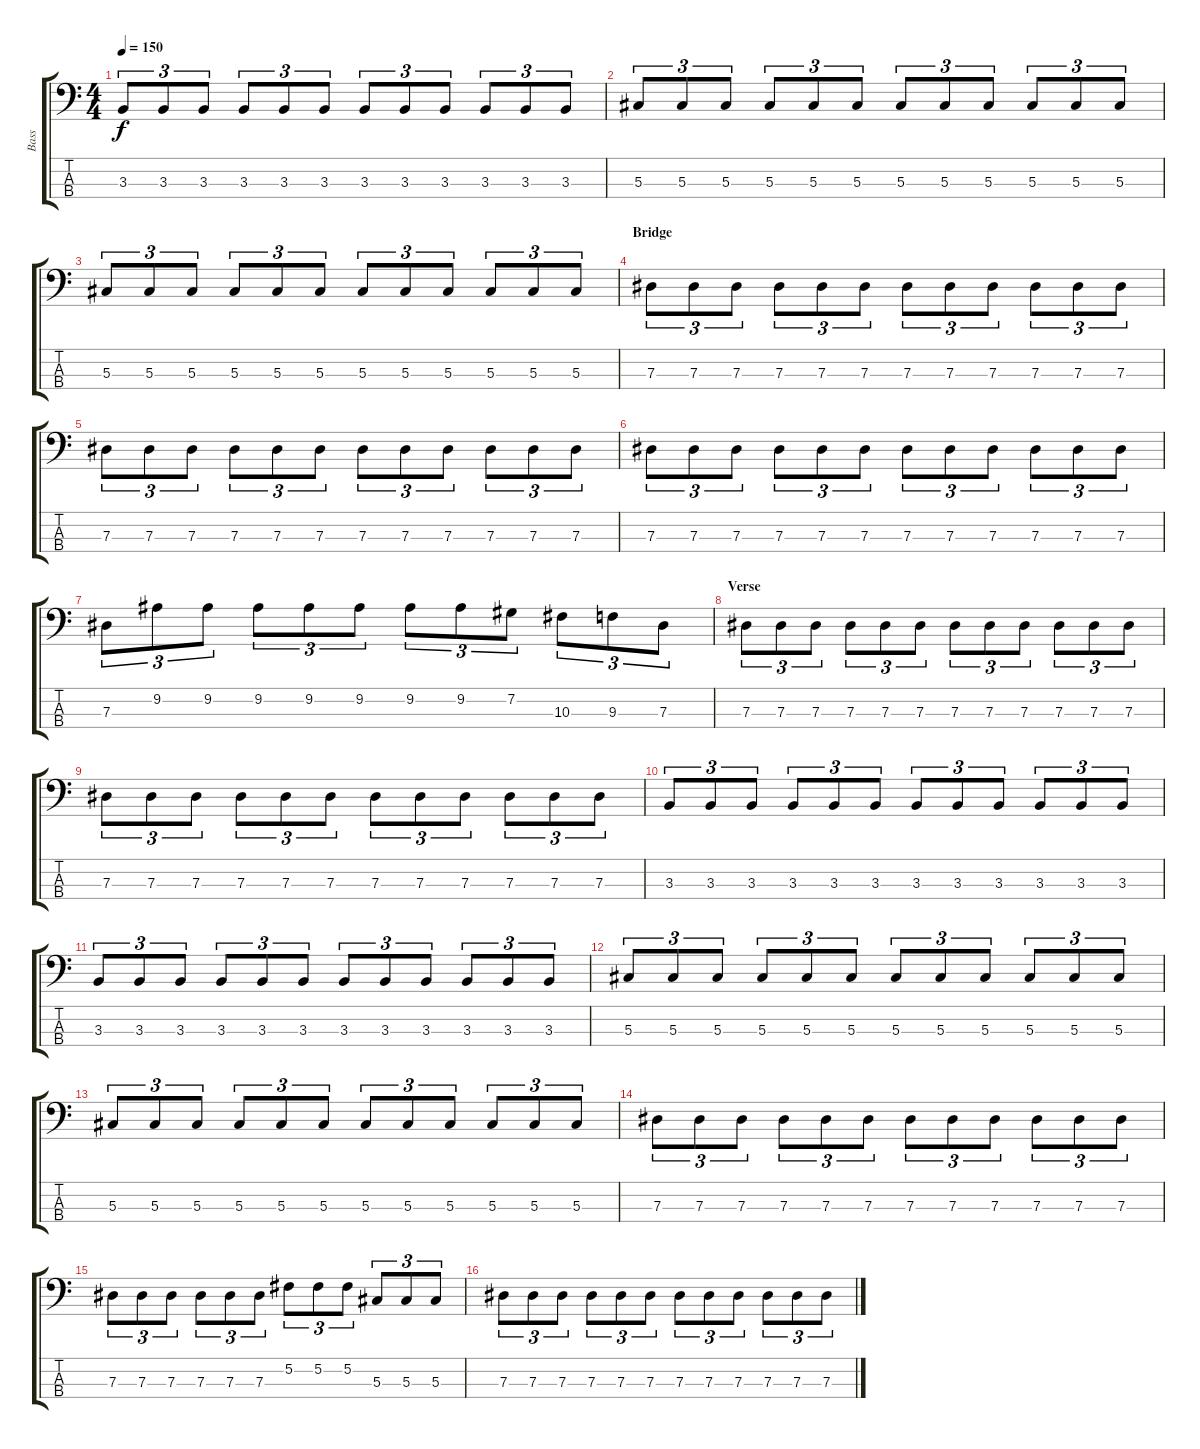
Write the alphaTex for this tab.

\track ("Bass" "Bass") {instrument electricbassfinger}
\staff {score tabs}
\tuning (Gb2 Db2 Ab1 Eb1) {hide}
\ts (4 4)
\tempo 150
\clef f4
\ks c
3.3.8{tu (3 2) dy f} 3.3.8{tu (3 2)} 3.3.8{tu (3 2)} 3.3.8{tu (3 2)} 3.3.8{tu (3 2)} 3.3.8{tu (3 2)} 3.3.8{tu (3 2)} 3.3.8{tu (3 2)} 3.3.8{tu (3 2)} 3.3.8{tu (3 2)} 3.3.8{tu (3 2)} 3.3.8{tu (3 2)} |
5.3.8{tu (3 2)} 5.3.8{tu (3 2)} 5.3.8{tu (3 2)} 5.3.8{tu (3 2)} 5.3.8{tu (3 2)} 5.3.8{tu (3 2)} 5.3.8{tu (3 2)} 5.3.8{tu (3 2)} 5.3.8{tu (3 2)} 5.3.8{tu (3 2)} 5.3.8{tu (3 2)} 5.3.8{tu (3 2)} |
5.3.8{tu (3 2)} 5.3.8{tu (3 2)} 5.3.8{tu (3 2)} 5.3.8{tu (3 2)} 5.3.8{tu (3 2)} 5.3.8{tu (3 2)} 5.3.8{tu (3 2)} 5.3.8{tu (3 2)} 5.3.8{tu (3 2)} 5.3.8{tu (3 2)} 5.3.8{tu (3 2)} 5.3.8{tu (3 2)} |
\section ("" "Bridge")
7.3.8{tu (3 2)} 7.3.8{tu (3 2)} 7.3.8{tu (3 2)} 7.3.8{tu (3 2)} 7.3.8{tu (3 2)} 7.3.8{tu (3 2)} 7.3.8{tu (3 2)} 7.3.8{tu (3 2)} 7.3.8{tu (3 2)} 7.3.8{tu (3 2)} 7.3.8{tu (3 2)} 7.3.8{tu (3 2)} |
7.3.8{tu (3 2)} 7.3.8{tu (3 2)} 7.3.8{tu (3 2)} 7.3.8{tu (3 2)} 7.3.8{tu (3 2)} 7.3.8{tu (3 2)} 7.3.8{tu (3 2)} 7.3.8{tu (3 2)} 7.3.8{tu (3 2)} 7.3.8{tu (3 2)} 7.3.8{tu (3 2)} 7.3.8{tu (3 2)} |
7.3.8{tu (3 2)} 7.3.8{tu (3 2)} 7.3.8{tu (3 2)} 7.3.8{tu (3 2)} 7.3.8{tu (3 2)} 7.3.8{tu (3 2)} 7.3.8{tu (3 2)} 7.3.8{tu (3 2)} 7.3.8{tu (3 2)} 7.3.8{tu (3 2)} 7.3.8{tu (3 2)} 7.3.8{tu (3 2)} |
7.3.8{tu (3 2)} 9.2.8{tu (3 2)} 9.2.8{tu (3 2)} 9.2.8{tu (3 2)} 9.2.8{tu (3 2)} 9.2.8{tu (3 2)} 9.2.8{tu (3 2)} 9.2.8{tu (3 2)} 7.2.8{tu (3 2)} 10.3.8{tu (3 2)} 9.3.8{tu (3 2)} 7.3.8{tu (3 2)} |
\section ("" "Verse")
7.3.8{tu (3 2)} 7.3.8{tu (3 2)} 7.3.8{tu (3 2)} 7.3.8{tu (3 2)} 7.3.8{tu (3 2)} 7.3.8{tu (3 2)} 7.3.8{tu (3 2)} 7.3.8{tu (3 2)} 7.3.8{tu (3 2)} 7.3.8{tu (3 2)} 7.3.8{tu (3 2)} 7.3.8{tu (3 2)} |
7.3.8{tu (3 2)} 7.3.8{tu (3 2)} 7.3.8{tu (3 2)} 7.3.8{tu (3 2)} 7.3.8{tu (3 2)} 7.3.8{tu (3 2)} 7.3.8{tu (3 2)} 7.3.8{tu (3 2)} 7.3.8{tu (3 2)} 7.3.8{tu (3 2)} 7.3.8{tu (3 2)} 7.3.8{tu (3 2)} |
3.3.8{tu (3 2)} 3.3.8{tu (3 2)} 3.3.8{tu (3 2)} 3.3.8{tu (3 2)} 3.3.8{tu (3 2)} 3.3.8{tu (3 2)} 3.3.8{tu (3 2)} 3.3.8{tu (3 2)} 3.3.8{tu (3 2)} 3.3.8{tu (3 2)} 3.3.8{tu (3 2)} 3.3.8{tu (3 2)} |
3.3.8{tu (3 2)} 3.3.8{tu (3 2)} 3.3.8{tu (3 2)} 3.3.8{tu (3 2)} 3.3.8{tu (3 2)} 3.3.8{tu (3 2)} 3.3.8{tu (3 2)} 3.3.8{tu (3 2)} 3.3.8{tu (3 2)} 3.3.8{tu (3 2)} 3.3.8{tu (3 2)} 3.3.8{tu (3 2)} |
5.3.8{tu (3 2)} 5.3.8{tu (3 2)} 5.3.8{tu (3 2)} 5.3.8{tu (3 2)} 5.3.8{tu (3 2)} 5.3.8{tu (3 2)} 5.3.8{tu (3 2)} 5.3.8{tu (3 2)} 5.3.8{tu (3 2)} 5.3.8{tu (3 2)} 5.3.8{tu (3 2)} 5.3.8{tu (3 2)} |
5.3.8{tu (3 2)} 5.3.8{tu (3 2)} 5.3.8{tu (3 2)} 5.3.8{tu (3 2)} 5.3.8{tu (3 2)} 5.3.8{tu (3 2)} 5.3.8{tu (3 2)} 5.3.8{tu (3 2)} 5.3.8{tu (3 2)} 5.3.8{tu (3 2)} 5.3.8{tu (3 2)} 5.3.8{tu (3 2)} |
7.3.8{tu (3 2)} 7.3.8{tu (3 2)} 7.3.8{tu (3 2)} 7.3.8{tu (3 2)} 7.3.8{tu (3 2)} 7.3.8{tu (3 2)} 7.3.8{tu (3 2)} 7.3.8{tu (3 2)} 7.3.8{tu (3 2)} 7.3.8{tu (3 2)} 7.3.8{tu (3 2)} 7.3.8{tu (3 2)} |
7.3.8{tu (3 2)} 7.3.8{tu (3 2)} 7.3.8{tu (3 2)} 7.3.8{tu (3 2)} 7.3.8{tu (3 2)} 7.3.8{tu (3 2)} 5.2.8{tu (3 2)} 5.2.8{tu (3 2)} 5.2.8{tu (3 2)} 5.3.8{tu (3 2)} 5.3.8{tu (3 2)} 5.3.8{tu (3 2)} |
7.3.8{tu (3 2)} 7.3.8{tu (3 2)} 7.3.8{tu (3 2)} 7.3.8{tu (3 2)} 7.3.8{tu (3 2)} 7.3.8{tu (3 2)} 7.3.8{tu (3 2)} 7.3.8{tu (3 2)} 7.3.8{tu (3 2)} 7.3.8{tu (3 2)} 7.3.8{tu (3 2)} 7.3.8{tu (3 2)}
